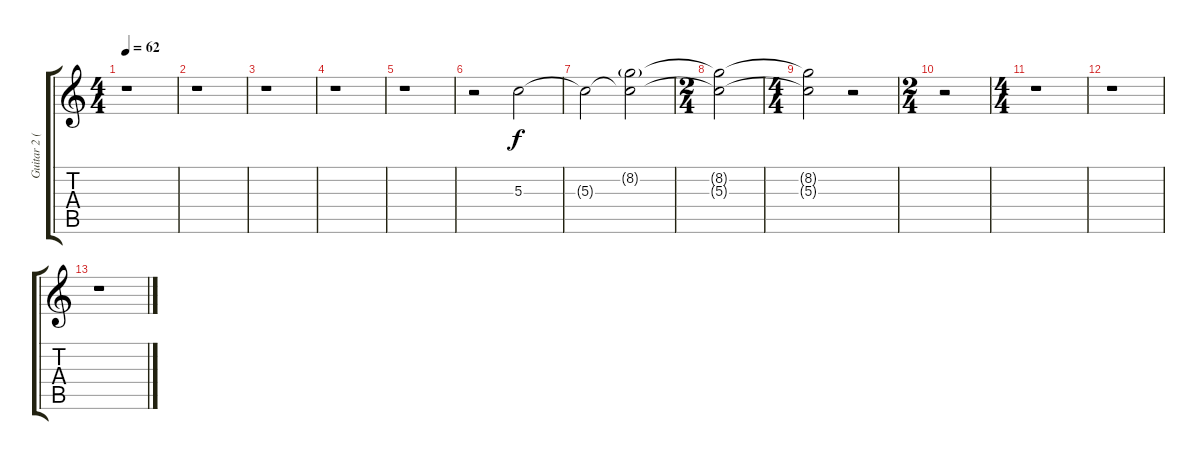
\track ("Guitar 2 (Electric w/ Ebow)" "Guitar 2 (") {instrument distortionguitar}
\staff {score tabs}
\tuning (E4 B3 G3 D3 A2 E2) {hide}
\ts (4 4)
\tempo 62
\clef g2
\ks c
r.1{dy f} |
r.1 |
r.1 |
r.1 |
r.1 |
r.2 5.3.2{volume 12} |
5.3{t}.2 (8.2{g} 5.3{t}).2 |
\ts (2 4)
(8.2{t} 5.3{t}).2 |
\ts (4 4)
(8.2{t} 5.3{t}).2{volume 0} r.2 |
\ts (2 4)
r.2 |
\ts (4 4)
r.1 |
r.1 |
r.1
